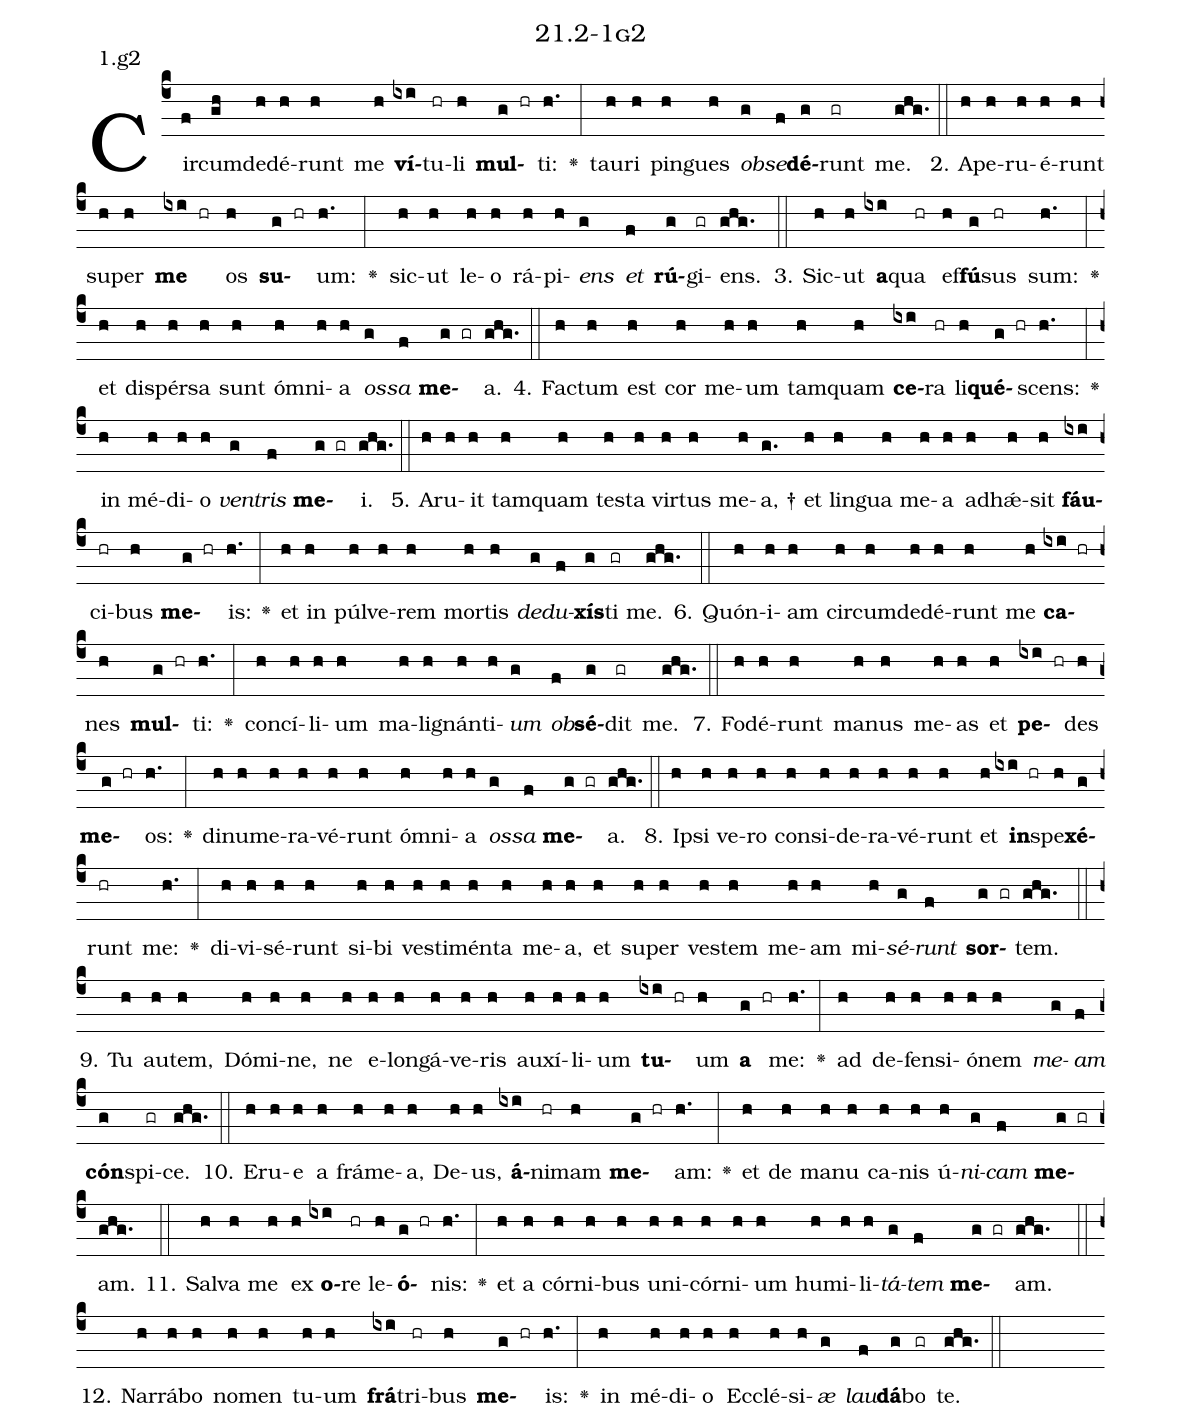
name: 21.2-1g2;
annotation: 1.g2;
%%
(c4)Cir(f)cum(gh)de(h)dé(h)runt(h) me(h) <b>ví</b>(ixi)tu(hr)li(h) <b>mul</b>(g hr)ti:(h.) <v>\greheightstar</v>(:) tau(h)ri(h) pin(h)gues(h) <i>ob</i>(g)<i>se</i>(f)<b>dé</b>(g)runt(gr) me.(ghg.) (::)
2. A(h)pe(h)ru(h)é(h)runt(h) su(h)per(h) <b>me</b>(ixi hr) os(h) <b>su</b>(g hr)um:(h.) <v>\greheightstar</v>(:) sic(h)ut(h) le(h)o(h) rá(h)pi(h)<i>ens</i>(g) <i>et</i>(f) <b>rú</b>(g)gi(gr)ens.(ghg.) (::)
3. Sic(h)ut(h) <b>a</b>(ixi)qua(hr) ef(h)<b>fú</b>(g)sus(hr) sum:(h.) <v>\greheightstar</v>(:) et(h) di(h)spér(h)sa(h) sunt(h) óm(h)ni(h)a(h) <i>os</i>(g)<i>sa</i>(f) <b>me</b>(g gr)a.(ghg.) (::)
4. Fac(h)tum(h) est(h) cor(h) me(h)um(h) tam(h)quam(h) <b>ce</b>(ixi)ra(hr) li(h)<b>qué</b>(g hr)scens:(h.) <v>\greheightstar</v>(:) in(h) mé(h)di(h)o(h) <i>ven</i>(g)<i>tris</i>(f) <b>me</b>(g gr)i.(ghg.) (::)
5. A(h)ru(h)it(h) tam(h)quam(h) tes(h)ta(h) vir(h)tus(h) me(h)a, †(g.) et(h) lin(h)gua(h) me(h)a(h) ad(h)hǽ(h)sit(h) <b>fáu</b>(ixi)ci(hr)bus(h) <b>me</b>(g hr)is:(h.) <v>\greheightstar</v>(:) et(h) in(h) púl(h)ve(h)rem(h) mor(h)tis(h) <i>de</i>(g)<i>du</i>(f)<b>xís</b>(g)ti(gr) me.(ghg.) (::)
6. Quón(h)i(h)am(h) cir(h)cum(h)de(h)dé(h)runt(h) me(h) <b>ca</b>(ixi hr)nes(h) <b>mul</b>(g hr)ti:(h.) <v>\greheightstar</v>(:) con(h)cí(h)li(h)um(h) ma(h)li(h)gnán(h)ti(h)<i>um</i>(g) <i>ob</i>(f)<b>sé</b>(g)dit(gr) me.(ghg.) (::)
7. Fo(h)dé(h)runt(h) ma(h)nus(h) me(h)as(h) et(h) <b>pe</b>(ixi hr)des(h) <b>me</b>(g hr)os:(h.) <v>\greheightstar</v>(:) di(h)nu(h)me(h)ra(h)vé(h)runt(h) óm(h)ni(h)a(h) <i>os</i>(g)<i>sa</i>(f) <b>me</b>(g gr)a.(ghg.) (::)
8. Ip(h)si(h) ve(h)ro(h) con(h)si(h)de(h)ra(h)vé(h)runt(h) et(h) <b>in</b>(ixi hr)spe(h)<b>xé</b>(g)runt(hr) me:(h.) <v>\greheightstar</v>(:) di(h)vi(h)sé(h)runt(h) si(h)bi(h) ves(h)ti(h)mén(h)ta(h) me(h)a,(h) et(h) su(h)per(h) ves(h)tem(h) me(h)am(h) mi(h)<i>sé</i>(g)<i>runt</i>(f) <b>sor</b>(g gr)tem.(ghg.) (::)
9. Tu(h) au(h)tem,(h) Dó(h)mi(h)ne,(h) ne(h) e(h)lon(h)gá(h)ve(h)ris(h) au(h)xí(h)li(h)um(h) <b>tu</b>(ixi hr)um(h) <b>a</b>(g hr) me:(h.) <v>\greheightstar</v>(:) ad(h) de(h)fen(h)si(h)ó(h)nem(h) <i>me</i>(g)<i>am</i>(f) <b>cón</b>(g)spi(gr)ce.(ghg.) (::)
10. E(h)ru(h)e(h) a(h) frá(h)me(h)a,(h) De(h)us,(h) <b>á</b>(ixi)ni(hr)mam(h) <b>me</b>(g hr)am:(h.) <v>\greheightstar</v>(:) et(h) de(h) ma(h)nu(h) ca(h)nis(h) ú(h)<i>ni</i>(g)<i>cam</i>(f) <b>me</b>(g gr)am.(ghg.) (::)
11. Sal(h)va(h) me(h) ex(h) <b>o</b>(ixi)re(hr) le(h)<b>ó</b>(g hr)nis:(h.) <v>\greheightstar</v>(:) et(h) a(h) cór(h)ni(h)bus(h) u(h)ni(h)cór(h)ni(h)um(h) hu(h)mi(h)li(h)<i>tá</i>(g)<i>tem</i>(f) <b>me</b>(g gr)am.(ghg.) (::)
12. Nar(h)rá(h)bo(h) no(h)men(h) tu(h)um(h) <b>frá</b>(ixi)tri(hr)bus(h) <b>me</b>(g hr)is:(h.) <v>\greheightstar</v>(:) in(h) mé(h)di(h)o(h) Ec(h)clé(h)si(h)<i>æ</i>(g) <i>lau</i>(f)<b>dá</b>(g)bo(gr) te.(ghg.) (::)
